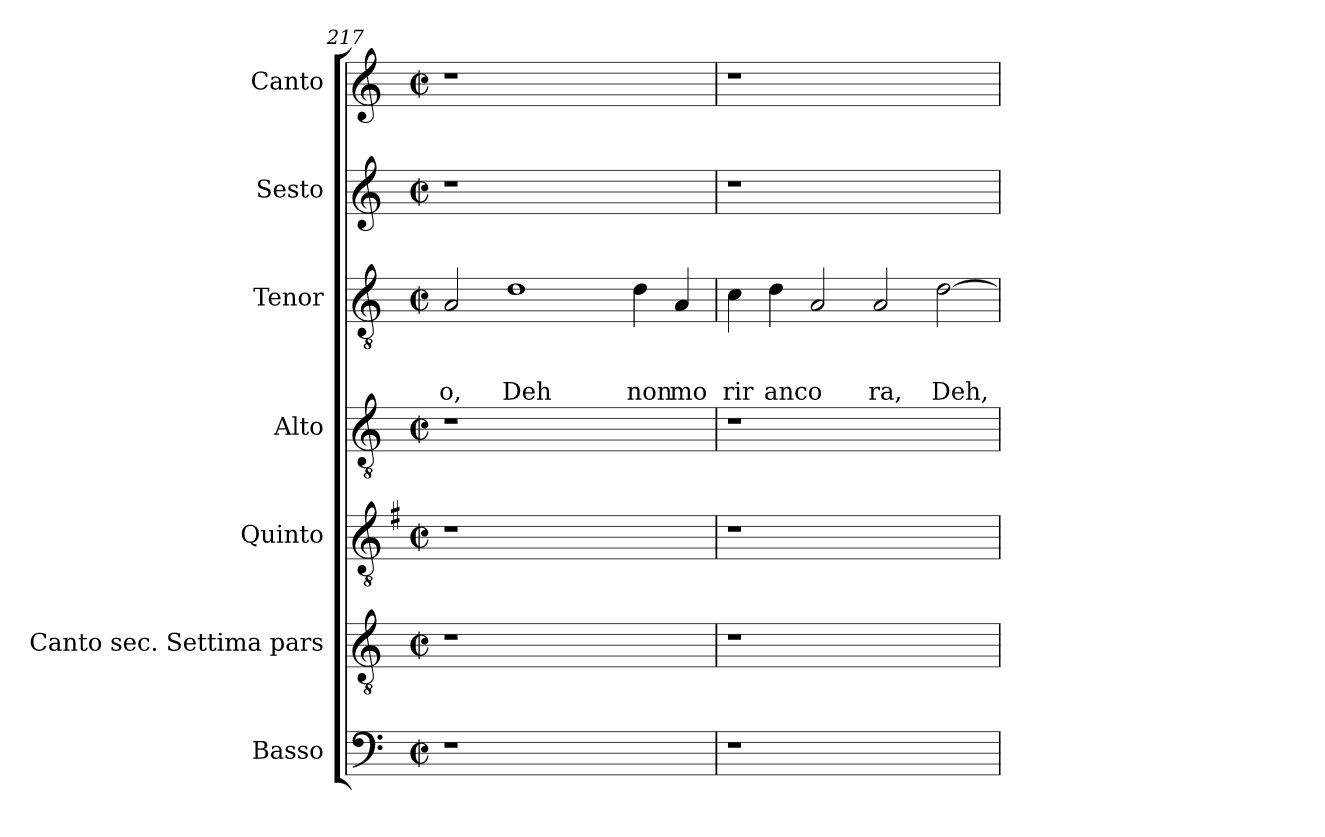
**kern	**kern	**kern	**kern	**kern	**text	**text	**text	**kern	**kern
*part7	*part6	*part5	*part4	*part3	*part3	*part3	*part3	*part2	*part1
*staff7	*staff6	*staff5	*staff4	*staff3	*staff3	*staff3	*staff3	*staff2	*staff1
*I"Basso	*I"Canto sec. Settima pars	*I"Quinto	*I"Alto	*I"Tenor	*	*	*	*I"Sesto	*I"Canto
*	*	*I'Quinto	*I'Alto	*I'Tenor	*	*	*	*I'Sesto	*I'Canto
*clefF4	*clefGv2	*clefGv2	*clefGv2	*clefGv2	*	*	*	*clefG2	*clefG2
*k[]	*k[]	*k[f#]	*k[]	*k[]	*	*	*	*k[]	*k[]
*C:	*C:	*G:	*C:	*C:	*	*	*	*C:	*C:
*M2/2	*M2/2	*M2/2	*M2/2	*M2/2	*	*	*	*M2/2	*M2/2
*met(c|)	*met(c|)	*met(c|)	*met(c|)	*met(c|)	*	*	*	*met(c|)	*met(c|)
=217	=217	=217	=217	=217	=217	=217	=217	=217	=217
!	!	!	!	!	!	!	!LO:LY:b	!	!
1r	1r	1r	1r	2A/	.	.	o,	1r	1r
!	!	!	!	!	!	!	!LO:LY:b	!	!
.	.	.	.	1d	.	.	Deh	.	.
1ryy	1ryy	1ryy	1ryy	.	.	.	.	1ryy	1ryy
!	!	!	!	!	!	!	!LO:LY:b	!	!
.	.	.	.	4d\	.	.	non	.	.
!	!	!	!	!	!	!	!LO:LY:b	!	!
.	.	.	.	4A/	.	.	mo	.	.
=218	=218	=218	=218	=218	=218	=218	=218	=218	=218
!	!	!	!	!	!	!	!LO:LY:b	!	!
1r	1r	1r	1r	4c\	.	.	rir	1r	1r
!	!	!	!	!	!	!	!LO:LY:b	!	!
.	.	.	.	4d\	.	.	anco	.	.
.	.	.	.	2A/	.	.	.	.	.
!	!	!	!	!	!	!	!LO:LY:b	!	!
1ryy	1ryy	1ryy	1ryy	2A/	.	.	ra,	1ryy	1ryy
!	!	!	!	!	!	!	!LO:LY:b	!	!
.	.	.	.	[>2d\	.	.	Deh,	.	.
=	=	=	=	=	=	=	=	=	=
*-	*-	*-	*-	*-	*-	*-	*-	*-	*-
